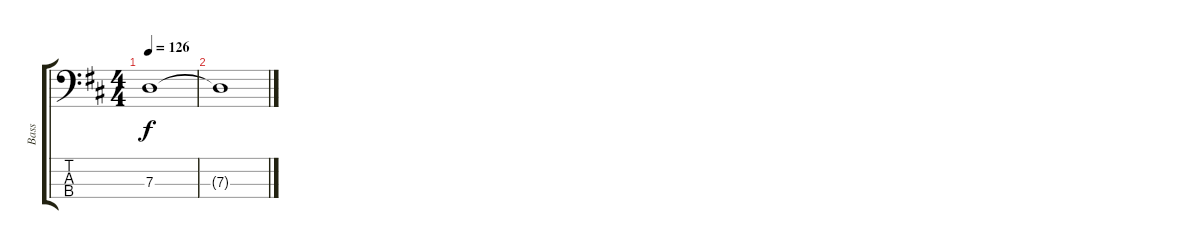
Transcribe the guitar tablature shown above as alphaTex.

\track ("Bass" "Bass") {instrument electricbasspick}
\staff {score tabs}
\tuning (F2 C2 G1 D1) {hide}
\ts (4 4)
\tempo 126
\clef f4
\ks d
7.3{t}.1{dy f} |
7.3{t}.1
